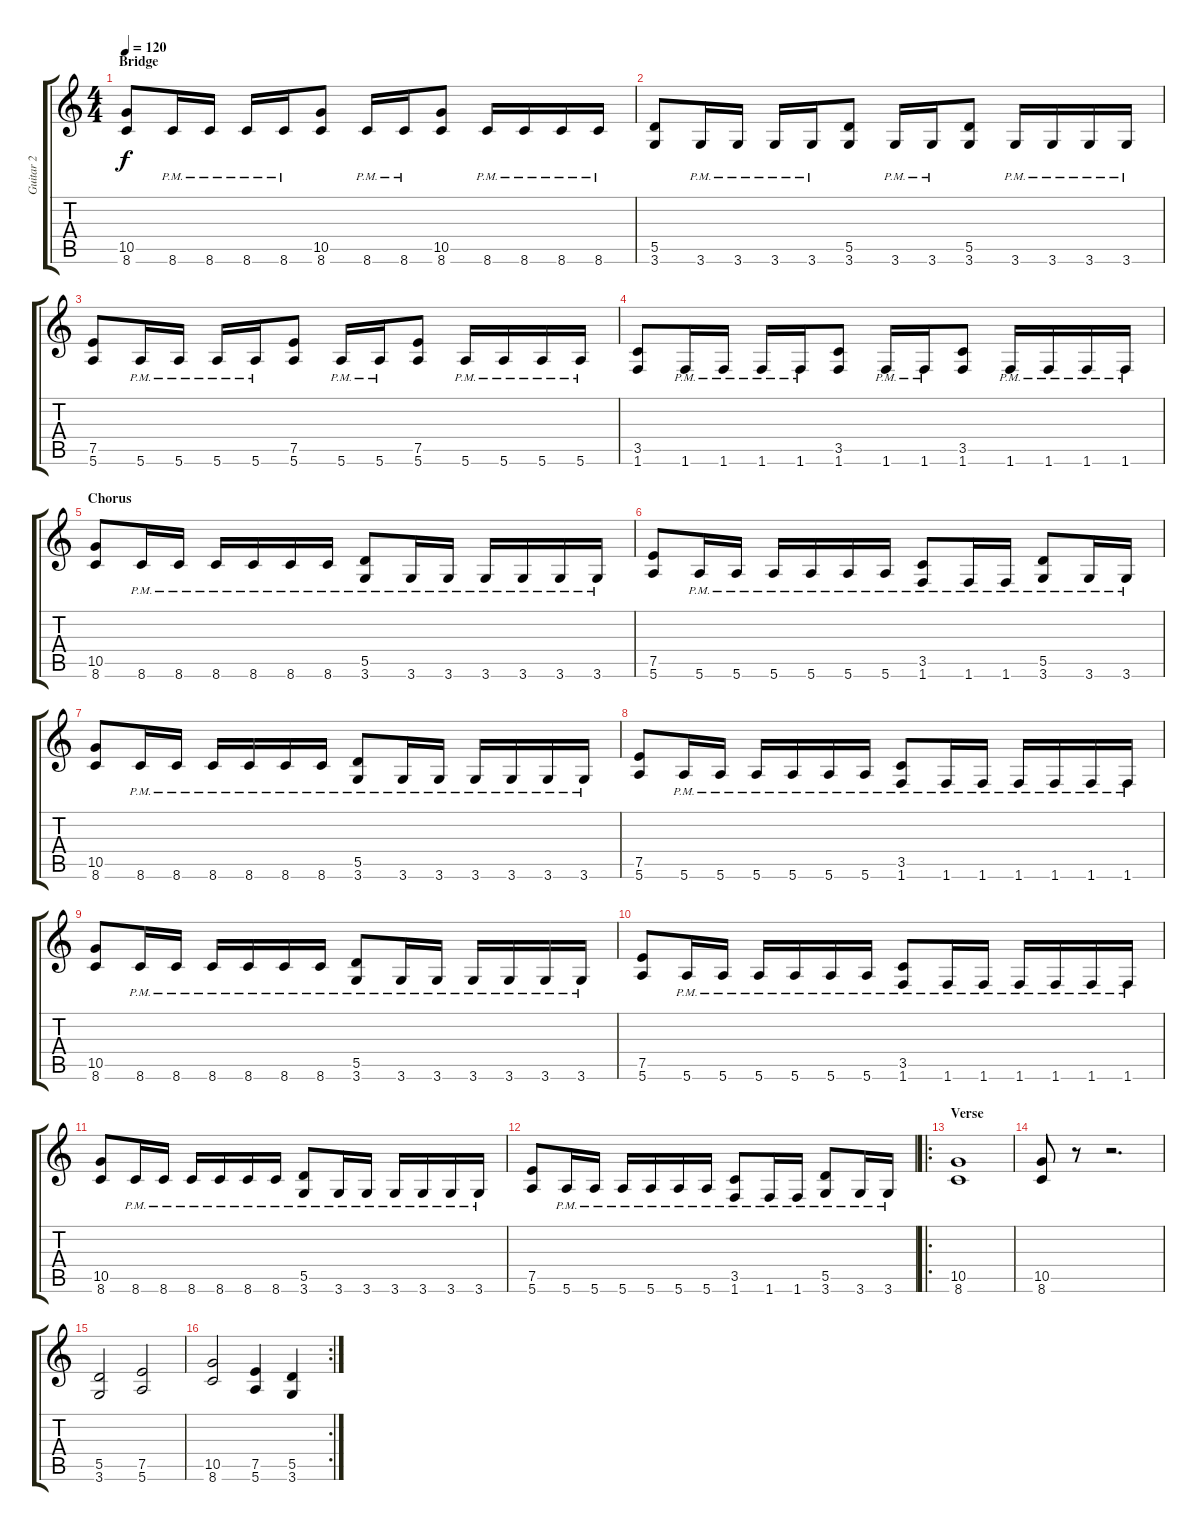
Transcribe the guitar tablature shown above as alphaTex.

\track ("Guitar 2" "Guitar 2") {instrument distortionguitar}
\staff {score tabs}
\tuning (E4 B3 G3 D3 A2 E2) {hide}
\ts (4 4)
\section ("" "Bridge")
\tempo 120
\clef g2
\ks c
(10.5 8.6).8{dy f} 8.6{pm}.16 8.6{pm}.16 8.6{pm}.16 8.6{pm}.16 (10.5 8.6).8 8.6{pm}.16 8.6{pm}.16 (10.5 8.6).8 8.6{pm}.16 8.6{pm}.16 8.6{pm}.16 8.6{pm}.16 |
(5.5 3.6).8 3.6{pm}.16 3.6{pm}.16 3.6{pm}.16 3.6{pm}.16 (5.5 3.6).8 3.6{pm}.16 3.6{pm}.16 (5.5 3.6).8 3.6{pm}.16 3.6{pm}.16 3.6{pm}.16 3.6{pm}.16 |
(7.5 5.6).8 5.6{pm}.16 5.6{pm}.16 5.6{pm}.16 5.6{pm}.16 (7.5 5.6).8 5.6{pm}.16 5.6{pm}.16 (7.5 5.6).8 5.6{pm}.16 5.6{pm}.16 5.6{pm}.16 5.6{pm}.16 |
(3.5 1.6).8 1.6{pm}.16 1.6{pm}.16 1.6{pm}.16 1.6{pm}.16 (3.5 1.6).8 1.6{pm}.16 1.6{pm}.16 (3.5 1.6).8 1.6{pm}.16 1.6{pm}.16 1.6{pm}.16 1.6{pm}.16 |
\section ("" "Chorus")
(10.5 8.6).8 8.6{pm}.16 8.6{pm}.16 8.6{pm}.16 8.6{pm}.16 8.6{pm}.16 8.6{pm}.16 (5.5 3.6{pm}).8 3.6{pm}.16 3.6{pm}.16 3.6{pm}.16 3.6{pm}.16 3.6{pm}.16 3.6{pm}.16 |
(7.5 5.6).8 5.6{pm}.16 5.6{pm}.16 5.6{pm}.16 5.6{pm}.16 5.6{pm}.16 5.6{pm}.16 (3.5 1.6{pm}).8 1.6{pm}.16 1.6{pm}.16 (5.5 3.6{pm}).8 3.6{pm}.16 3.6{pm}.16 |
(10.5 8.6).8 8.6{pm}.16 8.6{pm}.16 8.6{pm}.16 8.6{pm}.16 8.6{pm}.16 8.6{pm}.16 (5.5 3.6{pm}).8 3.6{pm}.16 3.6{pm}.16 3.6{pm}.16 3.6{pm}.16 3.6{pm}.16 3.6{pm}.16 |
(7.5 5.6).8 5.6{pm}.16 5.6{pm}.16 5.6{pm}.16 5.6{pm}.16 5.6{pm}.16 5.6{pm}.16 (3.5 1.6{pm}).8 1.6{pm}.16 1.6{pm}.16 1.6{pm}.16 1.6{pm}.16 1.6{pm}.16 1.6{pm}.16 |
(10.5 8.6).8 8.6{pm}.16 8.6{pm}.16 8.6{pm}.16 8.6{pm}.16 8.6{pm}.16 8.6{pm}.16 (5.5 3.6{pm}).8 3.6{pm}.16 3.6{pm}.16 3.6{pm}.16 3.6{pm}.16 3.6{pm}.16 3.6{pm}.16 |
(7.5 5.6).8 5.6{pm}.16 5.6{pm}.16 5.6{pm}.16 5.6{pm}.16 5.6{pm}.16 5.6{pm}.16 (3.5 1.6{pm}).8 1.6{pm}.16 1.6{pm}.16 1.6{pm}.16 1.6{pm}.16 1.6{pm}.16 1.6{pm}.16 |
(10.5 8.6).8 8.6{pm}.16 8.6{pm}.16 8.6{pm}.16 8.6{pm}.16 8.6{pm}.16 8.6{pm}.16 (5.5 3.6{pm}).8 3.6{pm}.16 3.6{pm}.16 3.6{pm}.16 3.6{pm}.16 3.6{pm}.16 3.6{pm}.16 |
(7.5 5.6).8 5.6{pm}.16 5.6{pm}.16 5.6{pm}.16 5.6{pm}.16 5.6{pm}.16 5.6{pm}.16 (3.5 1.6{pm}).8 1.6{pm}.16 1.6{pm}.16 (5.5 3.6{pm}).8 3.6{pm}.16 3.6{pm}.16 |
\ro
\section ("" "Verse")
(10.5 8.6).1 |
(10.5 8.6).8 r.8 r.2{d} |
(5.5 3.6).2 (7.5 5.6).2 |
\rc 2
(10.5 8.6).2 (7.5 5.6).4 (5.5 3.6).4
